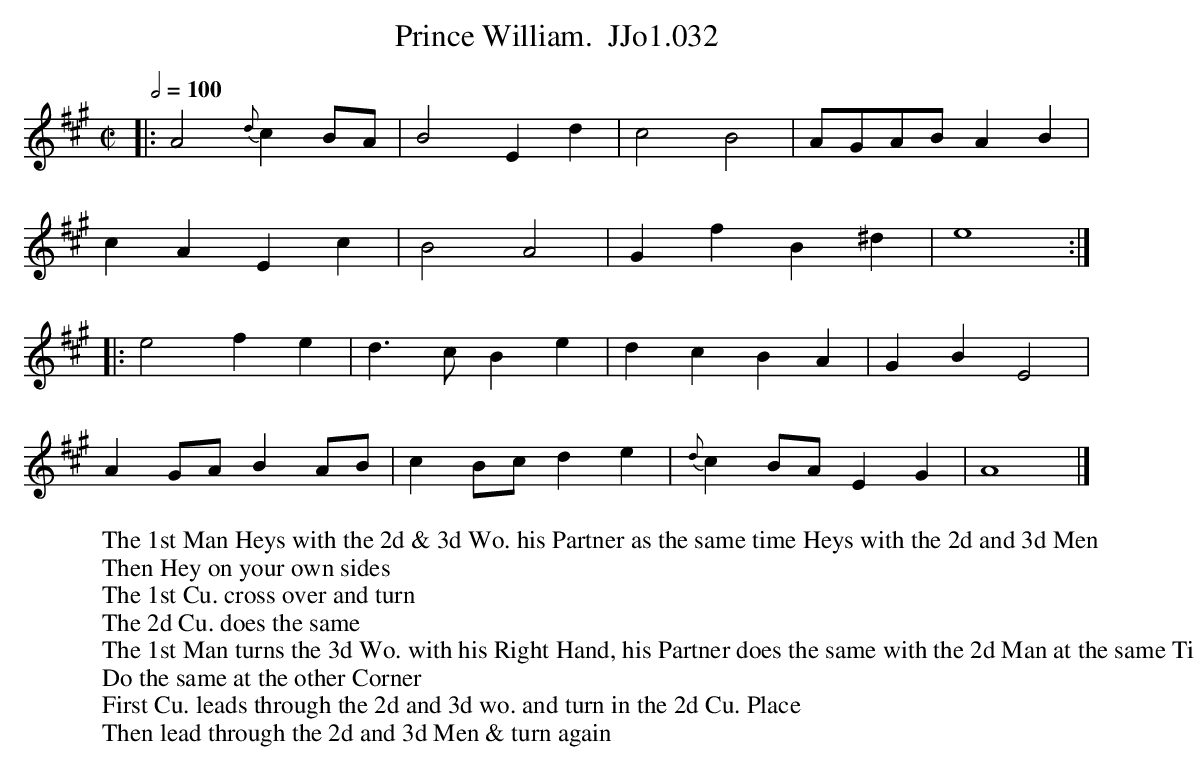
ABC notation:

X:1
T:Prince William.  JJo1.032
M:C|
Q:1/2=100
L:1/8
M:C|
K:A
|: A4 {d}c2BA | B4 E2d2 | c4 B4 | AGAB A2B2 |
c2A2 E2c2 | B4 A4 | G2f2 B2^d2 | e8 :|
|: e4 f2e2 | d3c B2e2 | d2c2 B2A2 | G2B2 E4 |
A2GA B2AB | c2Bc d2e2 | {d}c2BA E2G2 | A8 |]
W:The 1st Man Heys with the 2d & 3d Wo. his Partner as the same time Heys with the 2d and 3d Men
W:Then Hey on your own sides
W:The 1st Cu. cross over and turn
W:The 2d Cu. does the same
W:The 1st Man turns the 3d Wo. with his Right Hand, his Partner does the same with the 2d Man at the same Time and then turn your Partners
W:Do the same at the other Corner
W:First Cu. leads through the 2d and 3d wo. and turn in the 2d Cu. Place
W:Then lead through the 2d and 3d Men & turn again
